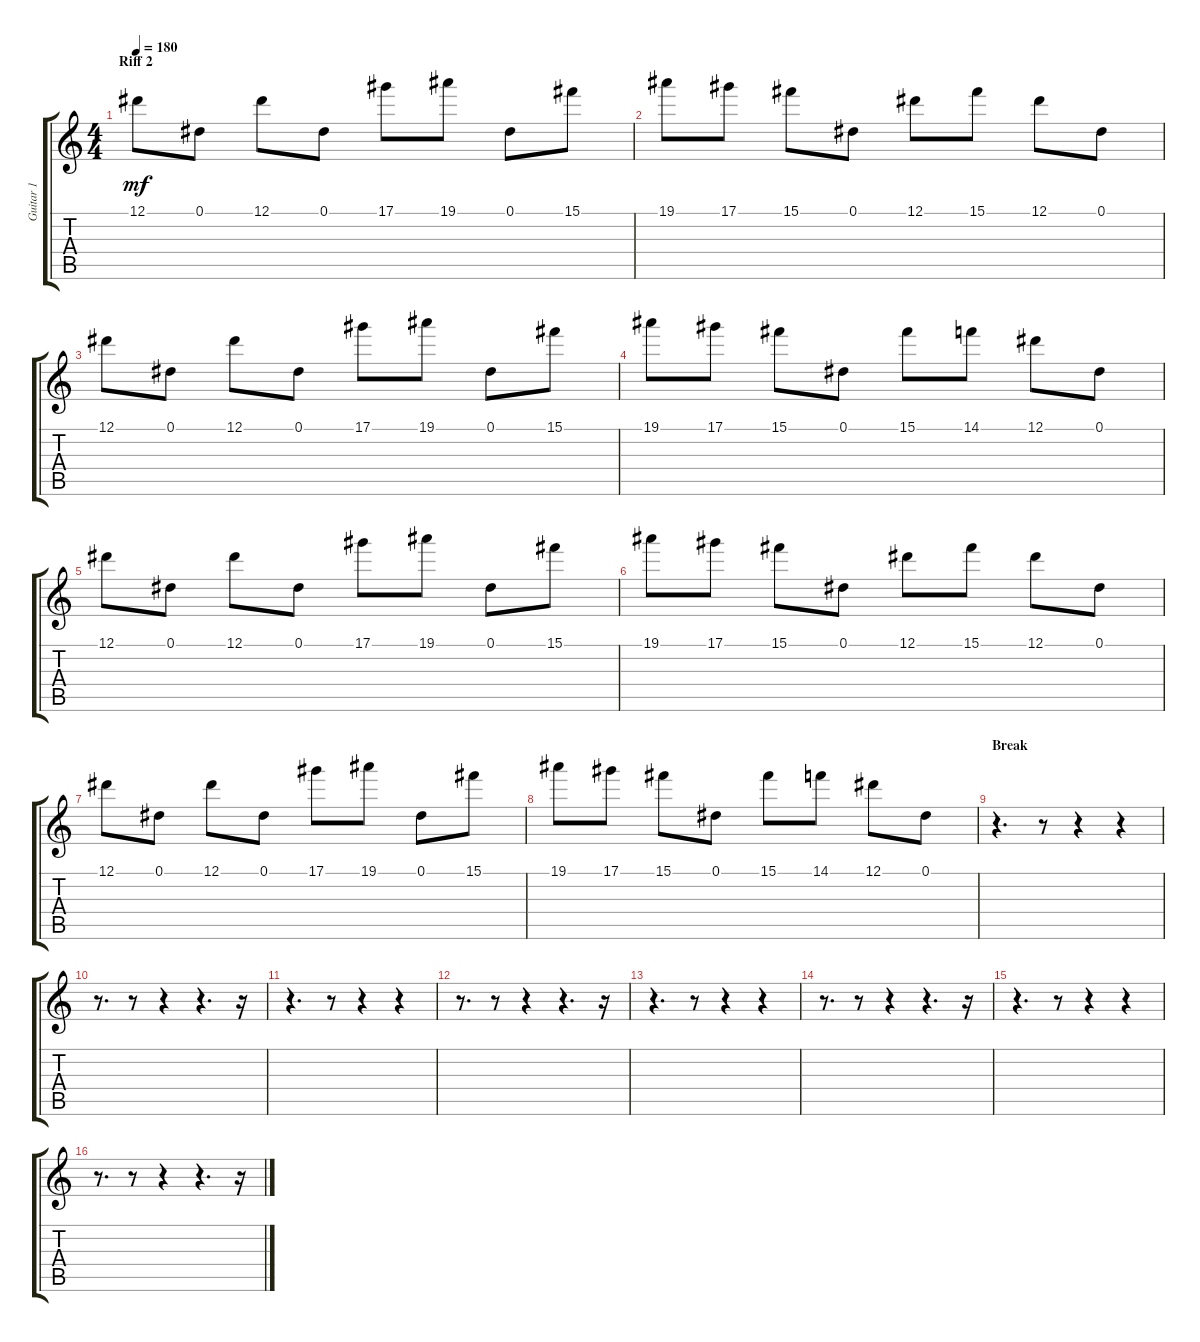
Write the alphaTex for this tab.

\track ("Guitar 1" "Guitar 1") {instrument distortionguitar}
\staff {score tabs}
\tuning (Eb4 Bb3 Gb3 Db3 Ab2 Eb2) {hide}
\ts (4 4)
\section ("" "Riff 2")
\tempo 180
\clef g2
\ks c
12.1.8{dy mf} 0.1.8 12.1.8 0.1.8 17.1.8 19.1.8 0.1.8 15.1.8 |
19.1.8 17.1.8 15.1.8 0.1.8 12.1.8 15.1.8 12.1.8 0.1.8 |
12.1.8 0.1.8 12.1.8 0.1.8 17.1.8 19.1.8 0.1.8 15.1.8 |
19.1.8 17.1.8 15.1.8 0.1.8 15.1.8 14.1.8 12.1.8 0.1.8 |
12.1.8 0.1.8 12.1.8 0.1.8 17.1.8 19.1.8 0.1.8 15.1.8 |
19.1.8 17.1.8 15.1.8 0.1.8 12.1.8 15.1.8 12.1.8 0.1.8 |
12.1.8 0.1.8 12.1.8 0.1.8 17.1.8 19.1.8 0.1.8 15.1.8 |
19.1.8 17.1.8 15.1.8 0.1.8 15.1.8 14.1.8 12.1.8 0.1.8 |
\section ("" "Break")
r.4{d} r.8 r.4 r.4 |
r.8{d} r.8 r.4 r.4{d} r.16 |
r.4{d} r.8 r.4 r.4 |
r.8{d} r.8 r.4 r.4{d} r.16 |
r.4{d} r.8 r.4 r.4 |
r.8{d} r.8 r.4 r.4{d} r.16 |
r.4{d} r.8 r.4 r.4 |
r.8{d} r.8 r.4 r.4{d} r.16
